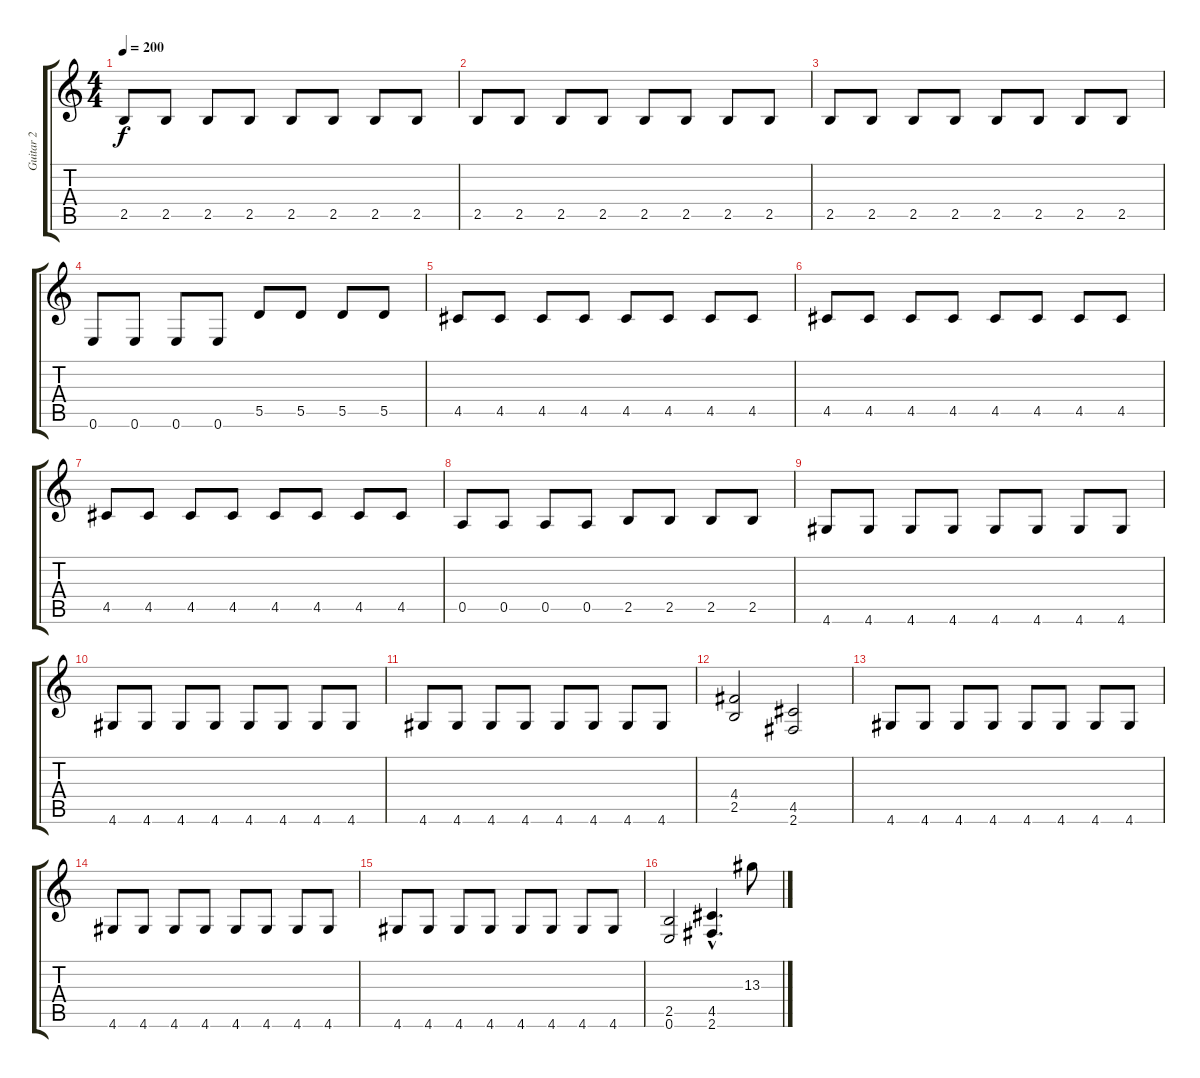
\track ("Guitar 2" "Guitar 2") {instrument distortionguitar}
\staff {score tabs}
\tuning (E4 B3 G3 D3 A2 E2) {hide}
\ts (4 4)
\tempo 200
\clef g2
\ks c
2.5.8{dy f} 2.5.8 2.5.8 2.5.8 2.5.8 2.5.8 2.5.8 2.5.8 |
2.5.8 2.5.8 2.5.8 2.5.8 2.5.8 2.5.8 2.5.8 2.5.8 |
2.5.8 2.5.8 2.5.8 2.5.8 2.5.8 2.5.8 2.5.8 2.5.8 |
0.6.8 0.6.8 0.6.8 0.6.8 5.5.8 5.5.8 5.5.8 5.5.8 |
4.5.8 4.5.8 4.5.8 4.5.8 4.5.8 4.5.8 4.5.8 4.5.8 |
4.5.8 4.5.8 4.5.8 4.5.8 4.5.8 4.5.8 4.5.8 4.5.8 |
4.5.8 4.5.8 4.5.8 4.5.8 4.5.8 4.5.8 4.5.8 4.5.8 |
0.5.8 0.5.8 0.5.8 0.5.8 2.5.8 2.5.8 2.5.8 2.5.8 |
4.6.8 4.6.8 4.6.8 4.6.8 4.6.8 4.6.8 4.6.8 4.6.8 |
4.6.8 4.6.8 4.6.8 4.6.8 4.6.8 4.6.8 4.6.8 4.6.8 |
4.6.8 4.6.8 4.6.8 4.6.8 4.6.8 4.6.8 4.6.8 4.6.8 |
(4.4 2.5).2 (4.5 2.6).2 |
4.6.8 4.6.8 4.6.8 4.6.8 4.6.8 4.6.8 4.6.8 4.6.8 |
4.6.8 4.6.8 4.6.8 4.6.8 4.6.8 4.6.8 4.6.8 4.6.8 |
4.6.8 4.6.8 4.6.8 4.6.8 4.6.8 4.6.8 4.6.8 4.6.8 |
(2.5 0.6).2 (4.5{hac} 2.6{hac}).4{d} 13.3.8
